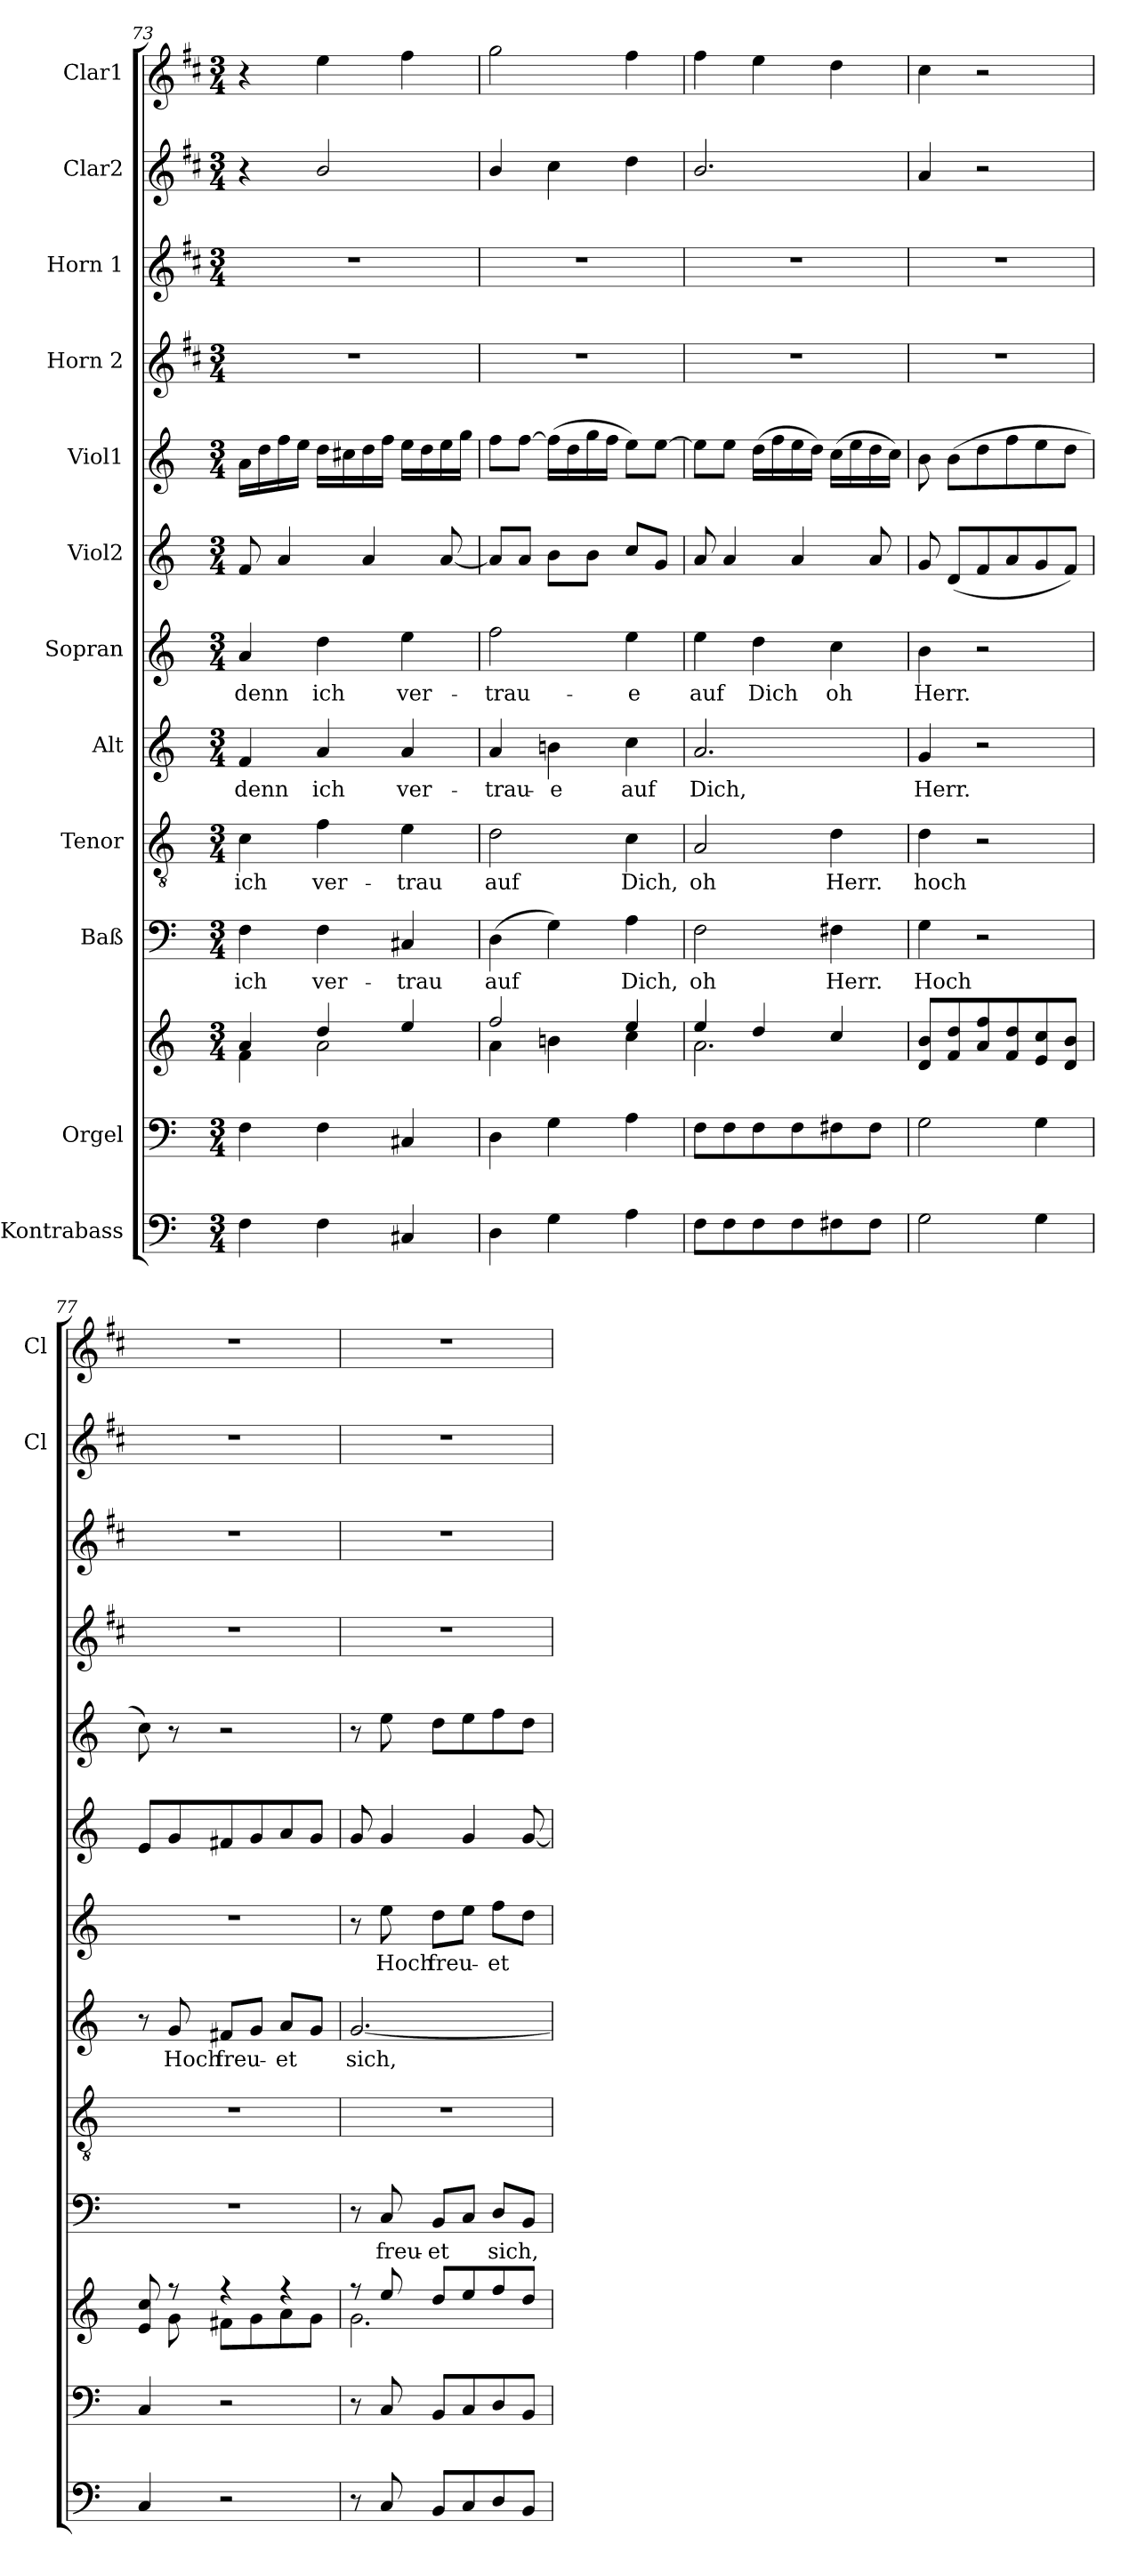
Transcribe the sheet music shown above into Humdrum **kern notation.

**kern	**kern	**kern	**kern	**text	**kern	**text	**kern	**text	**kern	**text	**kern	**kern	**kern	**kern	**kern	**kern
*part12	*part11	*part11	*part10	*part10	*part9	*part9	*part8	*part8	*part7	*part7	*part6	*part5	*part4	*part3	*part2	*part1
*staff13	*staff12	*staff11	*staff10	*staff10	*staff9	*staff9	*staff8	*staff8	*staff7	*staff7	*staff6	*staff5	*staff4	*staff3	*staff2	*staff1
*I"Kontrabass	*I"Orgel	*	*I"Baß	*	*I"Tenor	*	*I"Alt	*	*I"Sopran	*	*I"Viol2	*I"Viol1	*I"Horn 2	*I"Horn 1	*I"Clar2	*I"Clar1
*	*	*	*	*	*	*	*	*	*	*	*	*	*	*	*I'Cl	*I'Cl
*clefF4	*clefF4	*clefG2	*clefF4	*	*clefGv2	*	*clefG2	*	*clefG2	*	*clefG2	*clefG2	*clefG2	*clefG2	*clefG2	*clefG2
*ITrd7c12	*	*	*	*	*	*	*	*	*	*	*	*	*ITrd1c2	*ITrd1c2	*ITrd1c2	*ITrd1c2
*k[]	*k[]	*k[]	*k[]	*	*k[]	*	*k[]	*	*k[]	*	*k[]	*k[]	*k[]	*k[]	*k[]	*k[]
*C:	*C:	*C:	*C:	*	*C:	*	*C:	*	*C:	*	*C:	*C:	*C:	*C:	*C:	*C:
*M3/4	*M3/4	*M3/4	*M3/4	*	*M3/4	*	*M3/4	*	*M3/4	*	*M3/4	*M3/4	*M3/4	*M3/4	*M3/4	*M3/4
=73	=73	=73	=73	=73	=73	=73	=73	=73	=73	=73	=73	=73	=73	=73	=73	=73
*	*	*^	*	*	*	*	*	*	*	*	*	*	*	*	*	*
!	!	!	!	!	!LO:LY:b	!	!LO:LY:b	!	!LO:LY:b	!	!LO:LY:b	!	!	!	!	!	!
4FF\	4F\	4a/	4f\	4F\	ich	4c\	ich	4f/	denn	4a/	denn	8f/	16a\LL	2.r	2.r	4r	4r
.	.	.	.	.	.	.	.	.	.	.	.	.	16dd\	.	.	.	.
.	.	.	.	.	.	.	.	.	.	.	.	4a/	16ff\	.	.	.	.
.	.	.	.	.	.	.	.	.	.	.	.	.	16ee\JJ	.	.	.	.
!	!	!	!	!	!LO:LY:b	!	!LO:LY:b	!	!LO:LY:b	!	!LO:LY:b	!	!	!	!	!	!
4FF\	4F\	4dd/	2a\	4F\	ver-	4f\	ver-	4a/	ich	4dd\	ich	.	16dd\LL	.	.	2a/	4dd\
.	.	.	.	.	.	.	.	.	.	.	.	.	16cc#X\	.	.	.	.
.	.	.	.	.	.	.	.	.	.	.	.	4a/	16dd\	.	.	.	.
.	.	.	.	.	.	.	.	.	.	.	.	.	16ff\JJ	.	.	.	.
!	!	!	!	!	!LO:LY:b	!	!LO:LY:b	!	!LO:LY:b	!	!LO:LY:b	!	!	!	!	!	!
4CC#X/	4C#X/	4ee/	.	4C#X/	-trau	4e\	-trau	4a/	ver-	4ee\	ver-	.	16ee\LL	.	.	.	4ee\
.	.	.	.	.	.	.	.	.	.	.	.	.	16dd\	.	.	.	.
.	.	.	.	.	.	.	.	.	.	.	.	[8a/	16ee\	.	.	.	.
.	.	.	.	.	.	.	.	.	.	.	.	.	16gg\JJ	.	.	.	.
=74	=74	=74	=74	=74	=74	=74	=74	=74	=74	=74	=74	=74	=74	=74	=74	=74	=74
!	!	!	!	!	!LO:LY:b	!	!LO:LY:b	!	!LO:LY:b	!	!LO:LY:b	!	!	!	!	!	!
4DD\	4D\	2ff/	4a\	(>4D\	auf	2d\	auf	4a/	-trau-	2ff\	-trau-	8a/L]	8ff\L	2.r	2.r	4a/	2ff\
.	.	.	.	.	.	.	.	.	.	.	.	8a/J	[8ff\J	.	.	.	.
!	!	!	!	!	!	!	!	!	!LO:LY:b	!	!	!	!	!	!	!	!
4GG\	4G\	.	4bn\	4G\)	.	.	.	4bn\	-e	.	.	8b\L	(>16ff\LL]	.	.	4b\	.
.	.	.	.	.	.	.	.	.	.	.	.	.	16dd\	.	.	.	.
.	.	.	.	.	.	.	.	.	.	.	.	8b\J	16gg\	.	.	.	.
.	.	.	.	.	.	.	.	.	.	.	.	.	16ff\JJ	.	.	.	.
!	!	!	!	!	!LO:LY:b	!	!LO:LY:b	!	!LO:LY:b	!	!LO:LY:b	!	!	!	!	!	!
4AA\	4A\	4ee/	4cc\	4A\	Dich,	4c\	Dich,	4cc\	auf	4ee\	-e	8cc/L	8ee\L)	.	.	4cc\	4ee\
.	.	.	.	.	.	.	.	.	.	.	.	8g/J	[8ee\J	.	.	.	.
!!LO:PB:g=z
=75	=75	=75	=75	=75	=75	=75	=75	=75	=75	=75	=75	=75	=75	=75	=75	=75	=75
!	!	!	!	!	!LO:LY:b	!	!LO:LY:b	!	!LO:LY:b	!	!LO:LY:b	!	!	!	!	!	!
8FF\L	8F\L	4ee/	2.a\	2F\	oh	2A/	oh	2.a/	Dich,	4ee\	auf	8a/	8ee\L]	2.r	2.r	2.a/	4ee\
8FF\	8F\	.	.	.	.	.	.	.	.	.	.	4a/	8ee\J	.	.	.	.
!	!	!	!	!	!	!	!	!	!	!	!LO:LY:b	!	!	!	!	!	!
8FF\	8F\	4dd/	.	.	.	.	.	.	.	4dd\	Dich	.	(>16dd\LL	.	.	.	4dd\
.	.	.	.	.	.	.	.	.	.	.	.	.	16ff\	.	.	.	.
8FF\	8F\	.	.	.	.	.	.	.	.	.	.	4a/	16ee\	.	.	.	.
.	.	.	.	.	.	.	.	.	.	.	.	.	16dd\JJ)	.	.	.	.
!	!	!	!	!	!LO:LY:b	!	!LO:LY:b	!	!	!	!LO:LY:b	!	!	!	!	!	!
8FF#X\	8F#X\	4cc/	.	4F#X\	Herr.	4d\	Herr.	.	.	4cc\	oh	.	(>16cc\LL	.	.	.	4cc\
.	.	.	.	.	.	.	.	.	.	.	.	.	16ee\	.	.	.	.
8FF#\J	8F#\J	.	.	.	.	.	.	.	.	.	.	8a/	16dd\	.	.	.	.
.	.	.	.	.	.	.	.	.	.	.	.	.	16cc\JJ)	.	.	.	.
*	*	*v	*v	*	*	*	*	*	*	*	*	*	*	*	*	*	*
=76	=76	=76	=76	=76	=76	=76	=76	=76	=76	=76	=76	=76	=76	=76	=76	=76
!	!	!	!	!LO:LY:b	!	!LO:LY:b	!	!LO:LY:b	!	!LO:LY:b	!	!	!	!	!	!
2GG\	2G\	8d/ 8b/L	4G\	Hoch	4d\	hoch	4g/	Herr.	4b\	Herr.	8g/	8b\	2.r	2.r	4g/	4b\
.	.	8f/ 8dd/	.	.	.	.	.	.	.	.	(<8d/L	(>8b\L	.	.	.	.
.	.	8a/ 8ff/	2r	.	2r	.	2r	.	2r	.	8f/	8dd\	.	.	2r	2r
.	.	8f/ 8dd/	.	.	.	.	.	.	.	.	8a/	8ff\	.	.	.	.
4GG\	4G\	8e/ 8cc/	.	.	.	.	.	.	.	.	8g/	8ee\	.	.	.	.
.	.	8d/ 8b/J	.	.	.	.	.	.	.	.	8f/J)	8dd\J	.	.	.	.
=77	=77	=77	=77	=77	=77	=77	=77	=77	=77	=77	=77	=77	=77	=77	=77	=77
*	*	*^	*	*	*	*	*	*	*	*	*	*	*	*	*	*
4CC/	4C/	8e/ 8cc/	8ryy	2.r	.	2.r	.	8r	.	2.r	.	8e/L	8cc\)	2.r	2.r	2.r	2.r
!	!	!	!	!	!	!	!	!	!LO:LY:b	!	!	!	!	!	!	!	!
.	.	8ree	8g\	.	.	.	.	8g/	Hoch	.	.	8g/	8r	.	.	.	.
!	!	!	!	!	!	!	!	!	!LO:LY:b	!	!	!	!	!	!	!	!
2r	2r	4rff	8f#X\L	.	.	.	.	8f#X/L	freu-	.	.	8f#X/	2r	.	.	.	.
.	.	.	8g\	.	.	.	.	8g/J	.	.	.	8g/	.	.	.	.	.
!	!	!	!	!	!	!	!	!	!LO:LY:b	!	!	!	!	!	!	!	!
.	.	4rff	8a\	.	.	.	.	8a/L	-et	.	.	8a/	.	.	.	.	.
.	.	.	8g\J	.	.	.	.	8g/J	.	.	.	8g/J	.	.	.	.	.
=78	=78	=78	=78	=78	=78	=78	=78	=78	=78	=78	=78	=78	=78	=78	=78	=78	=78
!	!	!	!	!	!	!	!	!	!LO:LY:b	!	!	!	!	!	!	!	!
8r	8r	8ree	2.g\	8r	.	2.r	.	[2.g/	sich,	8r	.	8g/	8r	2.r	2.r	2.r	2.r
!	!	!	!	!	!LO:LY:b	!	!	!	!	!	!LO:LY:b	!	!	!	!	!	!
8CC/	8C/	8ee/	.	8C/	freu-	.	.	.	.	8ee\	Hoch	4g/	8ee\	.	.	.	.
!	!	!	!	!	!LO:LY:b	!	!	!	!	!	!LO:LY:b	!	!	!	!	!	!
8BBB/L	8BB/L	8dd/L	.	8BB/L	-et	.	.	.	.	8dd\L	freu-	.	8dd\L	.	.	.	.
8CC/	8C/	8ee/	.	8C/J	.	.	.	.	.	8ee\J	.	4g/	8ee\	.	.	.	.
!	!	!	!	!	!LO:LY:b	!	!	!	!	!	!LO:LY:b	!	!	!	!	!	!
8DD/	8D/	8ff/	.	8D/L	sich,	.	.	.	.	8ff\L	-et	.	8ff\	.	.	.	.
8BBB/J	8BB/J	8dd/J	.	8BB/J	.	.	.	.	.	8dd\J	.	[8g/	8dd\J	.	.	.	.
*	*	*v	*v	*	*	*	*	*	*	*	*	*	*	*	*	*	*
=	=	=	=	=	=	=	=	=	=	=	=	=	=	=	=	=
*-	*-	*-	*-	*-	*-	*-	*-	*-	*-	*-	*-	*-	*-	*-	*-	*-
